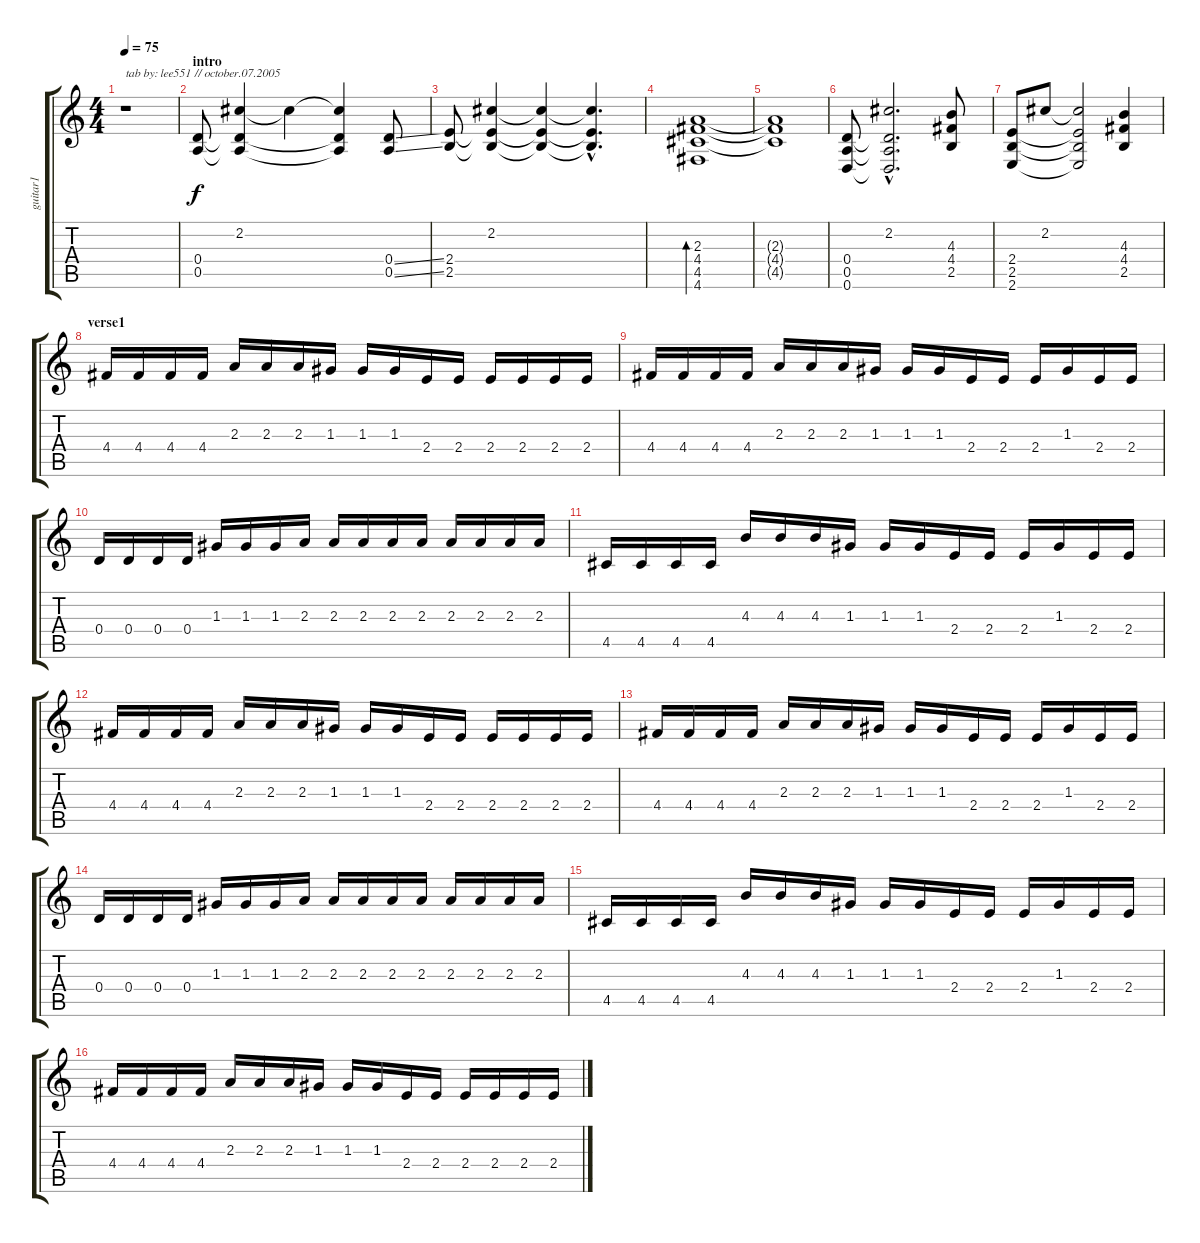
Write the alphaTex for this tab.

\track ("guitar1" "guitar1") {instrument distortionguitar}
\staff {score tabs}
\tuning (E4 B3 G3 D3 A2 D2) {hide}
\ts (4 4)
\tempo 75
\clef g2
\ks c
r.1{txt "tab by: lee551 // october.07.2005" dy f instrument distortionguitar} |
\section ("" "intro")
(0.4 0.5).8{instrument electricguitarjazz} (2.2 0.4{t} 0.5{t}).4 2.2{t}.4 (2.2{t} 0.4{t} 0.5{t}).4 (0.4{ss} 0.5{ss}).8 |
(2.4 2.5).8 (2.2 2.4{t} 2.5{t}).4 (2.2{t} 2.4{t} 2.5{t}).4 (2.2{hac t} 2.4{hac t} 2.5{hac t}).4{d} |
(2.3 4.4 4.5 4.6).1{bd 120} |
(2.3{t} 4.4{t} 4.5{t}).1 |
(0.4 0.5 0.6).8{instrument distortionguitar} (2.2{hac} 0.4{hac t} 0.5{hac t} 0.6{hac t}).2{d} (4.3 4.4 2.5).8 |
(2.4 2.5 2.6).8 2.2.8 (2.2{t} 2.4{t} 2.5{t} 2.6{t}).2 (4.3 4.4 2.5).4 |
\section ("" "verse1")
4.4.16 4.4.16 4.4.16 4.4.16 2.3.16 2.3.16 2.3.16 1.3.16 1.3.16 1.3.16 2.4.16 2.4.16 2.4.16 2.4.16 2.4.16 2.4.16 |
4.4.16 4.4.16 4.4.16 4.4.16 2.3.16 2.3.16 2.3.16 1.3.16 1.3.16 1.3.16 2.4.16 2.4.16 2.4.16 1.3.16 2.4.16 2.4.16 |
0.4.16 0.4.16 0.4.16 0.4.16 1.3.16 1.3.16 1.3.16 2.3.16 2.3.16 2.3.16 2.3.16 2.3.16 2.3.16 2.3.16 2.3.16 2.3.16 |
4.5.16 4.5.16 4.5.16 4.5.16 4.3.16 4.3.16 4.3.16 1.3.16 1.3.16 1.3.16 2.4.16 2.4.16 2.4.16 1.3.16 2.4.16 2.4.16 |
4.4.16 4.4.16 4.4.16 4.4.16 2.3.16 2.3.16 2.3.16 1.3.16 1.3.16 1.3.16 2.4.16 2.4.16 2.4.16 2.4.16 2.4.16 2.4.16 |
4.4.16 4.4.16 4.4.16 4.4.16 2.3.16 2.3.16 2.3.16 1.3.16 1.3.16 1.3.16 2.4.16 2.4.16 2.4.16 1.3.16 2.4.16 2.4.16 |
0.4.16 0.4.16 0.4.16 0.4.16 1.3.16 1.3.16 1.3.16 2.3.16 2.3.16 2.3.16 2.3.16 2.3.16 2.3.16 2.3.16 2.3.16 2.3.16 |
4.5.16 4.5.16 4.5.16 4.5.16 4.3.16 4.3.16 4.3.16 1.3.16 1.3.16 1.3.16 2.4.16 2.4.16 2.4.16 1.3.16 2.4.16 2.4.16 |
4.4.16 4.4.16 4.4.16 4.4.16 2.3.16 2.3.16 2.3.16 1.3.16 1.3.16 1.3.16 2.4.16 2.4.16 2.4.16 2.4.16 2.4.16 2.4.16
